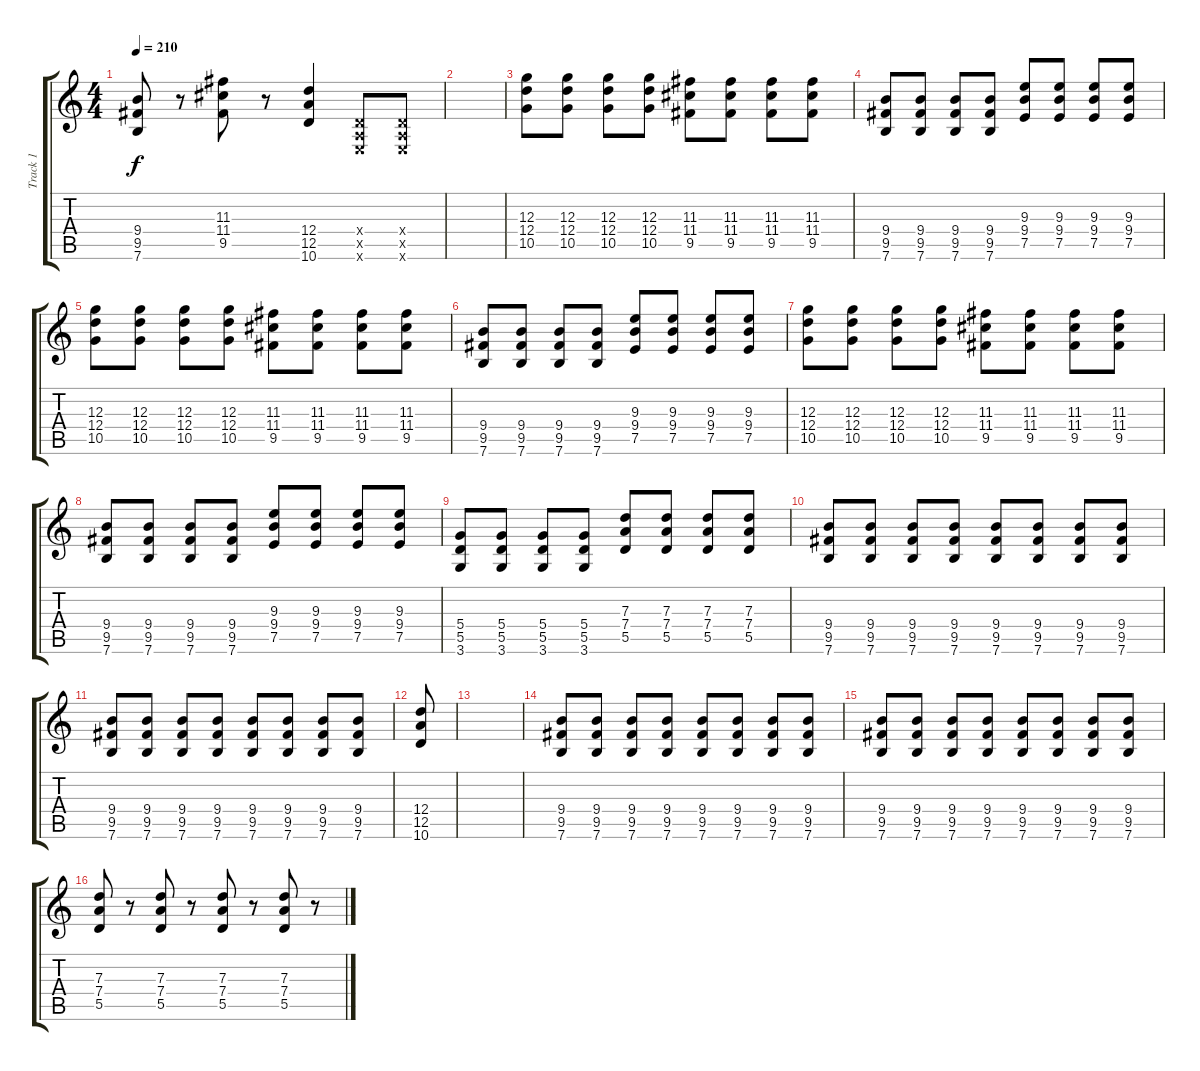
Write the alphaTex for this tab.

\track ("Track 1" "Track 1") {instrument overdrivenguitar}
\staff {score tabs}
\tuning (E4 B3 G3 D3 A2 E2) {hide}
\ts (4 4)
\tempo 210
\clef g2
\ks c
(9.4 9.5 7.6).8{dy f} r.8 (11.3 11.4 9.5).8 r.8 (12.4 12.5 10.6).4 (0.4{x} 0.5{x} 0.6{x}).8 (0.4{x} 0.5{x} 0.6{x}).8 |
|
(12.3 12.4 10.5).8 (12.3 12.4 10.5).8 (12.3 12.4 10.5).8 (12.3 12.4 10.5).8 (11.3 11.4 9.5).8 (11.3 11.4 9.5).8 (11.3 11.4 9.5).8 (11.3 11.4 9.5).8 |
(9.4 9.5 7.6).8 (9.4 9.5 7.6).8 (9.4 9.5 7.6).8 (9.4 9.5 7.6).8 (9.3 9.4 7.5).8 (9.3 9.4 7.5).8 (9.3 9.4 7.5).8 (9.3 9.4 7.5).8 |
(12.3 12.4 10.5).8 (12.3 12.4 10.5).8 (12.3 12.4 10.5).8 (12.3 12.4 10.5).8 (11.3 11.4 9.5).8 (11.3 11.4 9.5).8 (11.3 11.4 9.5).8 (11.3 11.4 9.5).8 |
(9.4 9.5 7.6).8 (9.4 9.5 7.6).8 (9.4 9.5 7.6).8 (9.4 9.5 7.6).8 (9.3 9.4 7.5).8 (9.3 9.4 7.5).8 (9.3 9.4 7.5).8 (9.3 9.4 7.5).8 |
(12.3 12.4 10.5).8 (12.3 12.4 10.5).8 (12.3 12.4 10.5).8 (12.3 12.4 10.5).8 (11.3 11.4 9.5).8 (11.3 11.4 9.5).8 (11.3 11.4 9.5).8 (11.3 11.4 9.5).8 |
(9.4 9.5 7.6).8 (9.4 9.5 7.6).8 (9.4 9.5 7.6).8 (9.4 9.5 7.6).8 (9.3 9.4 7.5).8 (9.3 9.4 7.5).8 (9.3 9.4 7.5).8 (9.3 9.4 7.5).8 |
(5.4 5.5 3.6).8 (5.4 5.5 3.6).8 (5.4 5.5 3.6).8 (5.4 5.5 3.6).8 (7.3 7.4 5.5).8 (7.3 7.4 5.5).8 (7.3 7.4 5.5).8 (7.3 7.4 5.5).8 |
(9.4 9.5 7.6).8 (9.4 9.5 7.6).8 (9.4 9.5 7.6).8 (9.4 9.5 7.6).8 (9.4 9.5 7.6).8 (9.4 9.5 7.6).8 (9.4 9.5 7.6).8 (9.4 9.5 7.6).8 |
(9.4 9.5 7.6).8 (9.4 9.5 7.6).8 (9.4 9.5 7.6).8 (9.4 9.5 7.6).8 (9.4 9.5 7.6).8 (9.4 9.5 7.6).8 (9.4 9.5 7.6).8 (9.4 9.5 7.6).8 |
(12.4 12.5 10.6).8 |
|
(9.4 9.5 7.6).8 (9.4 9.5 7.6).8 (9.4 9.5 7.6).8 (9.4 9.5 7.6).8 (9.4 9.5 7.6).8 (9.4 9.5 7.6).8 (9.4 9.5 7.6).8 (9.4 9.5 7.6).8 |
(9.4 9.5 7.6).8 (9.4 9.5 7.6).8 (9.4 9.5 7.6).8 (9.4 9.5 7.6).8 (9.4 9.5 7.6).8 (9.4 9.5 7.6).8 (9.4 9.5 7.6).8 (9.4 9.5 7.6).8 |
(7.3 7.4 5.5).8 r.8 (7.3 7.4 5.5).8 r.8 (7.3 7.4 5.5).8 r.8 (7.3 7.4 5.5).8 r.8
